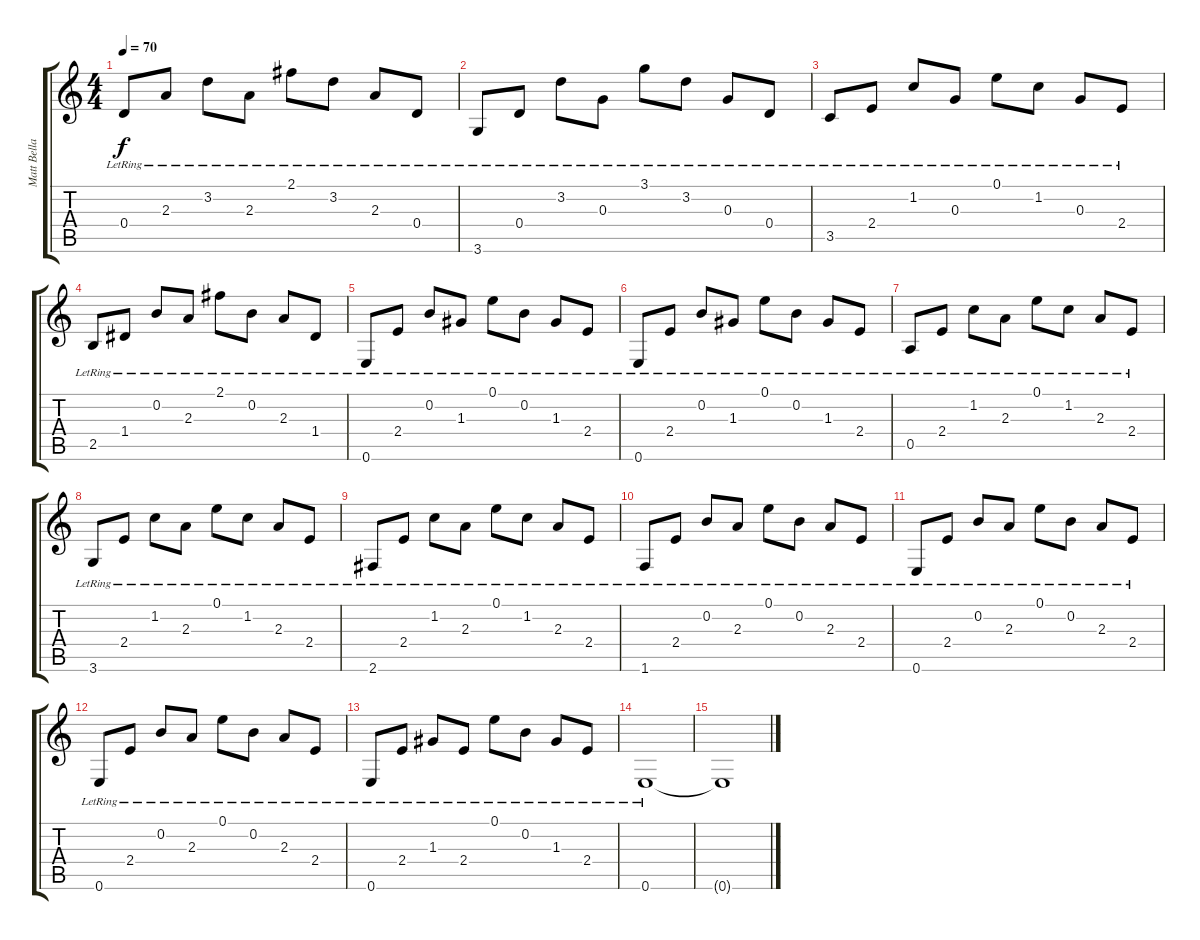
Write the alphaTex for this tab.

\track ("Matt Bellamy" "Matt Bella") {instrument acousticguitarnylon}
\staff {score tabs}
\tuning (E4 B3 G3 D3 A2 E2) {hide}
\ts (4 4)
\tempo 70
\clef g2
\ks c
0.4{lr}.8{dy f} 2.3{lr}.8 3.2{lr}.8 2.3{lr}.8 2.1{lr}.8 3.2{lr}.8 2.3{lr}.8 0.4{lr}.8 |
3.6{lr}.8 0.4{lr}.8 3.2{lr}.8 0.3{lr}.8 3.1{lr}.8 3.2{lr}.8 0.3{lr}.8 0.4{lr}.8 |
3.5{lr}.8 2.4{lr}.8 1.2{lr}.8 0.3{lr}.8 0.1{lr}.8 1.2{lr}.8 0.3{lr}.8 2.4{lr}.8 |
2.5{lr}.8 1.4{lr}.8 0.2{lr}.8 2.3{lr}.8 2.1{lr}.8 0.2{lr}.8 2.3{lr}.8 1.4{lr}.8 |
0.6{lr}.8 2.4{lr}.8 0.2{lr}.8 1.3{lr}.8 0.1{lr}.8 0.2{lr}.8 1.3{lr}.8 2.4{lr}.8 |
0.6{lr}.8 2.4{lr}.8 0.2{lr}.8 1.3{lr}.8 0.1{lr}.8 0.2{lr}.8 1.3{lr}.8 2.4{lr}.8 |
0.5{lr}.8 2.4{lr}.8 1.2{lr}.8 2.3{lr}.8 0.1{lr}.8 1.2{lr}.8 2.3{lr}.8 2.4{lr}.8 |
3.6{lr}.8 2.4{lr}.8 1.2{lr}.8 2.3{lr}.8 0.1{lr}.8 1.2{lr}.8 2.3{lr}.8 2.4{lr}.8 |
2.6{lr}.8 2.4{lr}.8 1.2{lr}.8 2.3{lr}.8 0.1{lr}.8 1.2{lr}.8 2.3{lr}.8 2.4{lr}.8 |
1.6{lr}.8 2.4{lr}.8 0.2{lr}.8 2.3{lr}.8 0.1{lr}.8 0.2{lr}.8 2.3{lr}.8 2.4{lr}.8 |
0.6{lr}.8 2.4{lr}.8 0.2{lr}.8 2.3{lr}.8 0.1{lr}.8 0.2{lr}.8 2.3{lr}.8 2.4{lr}.8 |
0.6{lr}.8 2.4{lr}.8 0.2{lr}.8 2.3{lr}.8 0.1{lr}.8 0.2{lr}.8 2.3{lr}.8 2.4{lr}.8 |
0.6{lr}.8 2.4{lr}.8 1.3{lr}.8 2.4{lr}.8 0.1{lr}.8 0.2{lr}.8 1.3{lr}.8 2.4{lr}.8 |
0.6{lr}.1 |
0.6{t}.1
